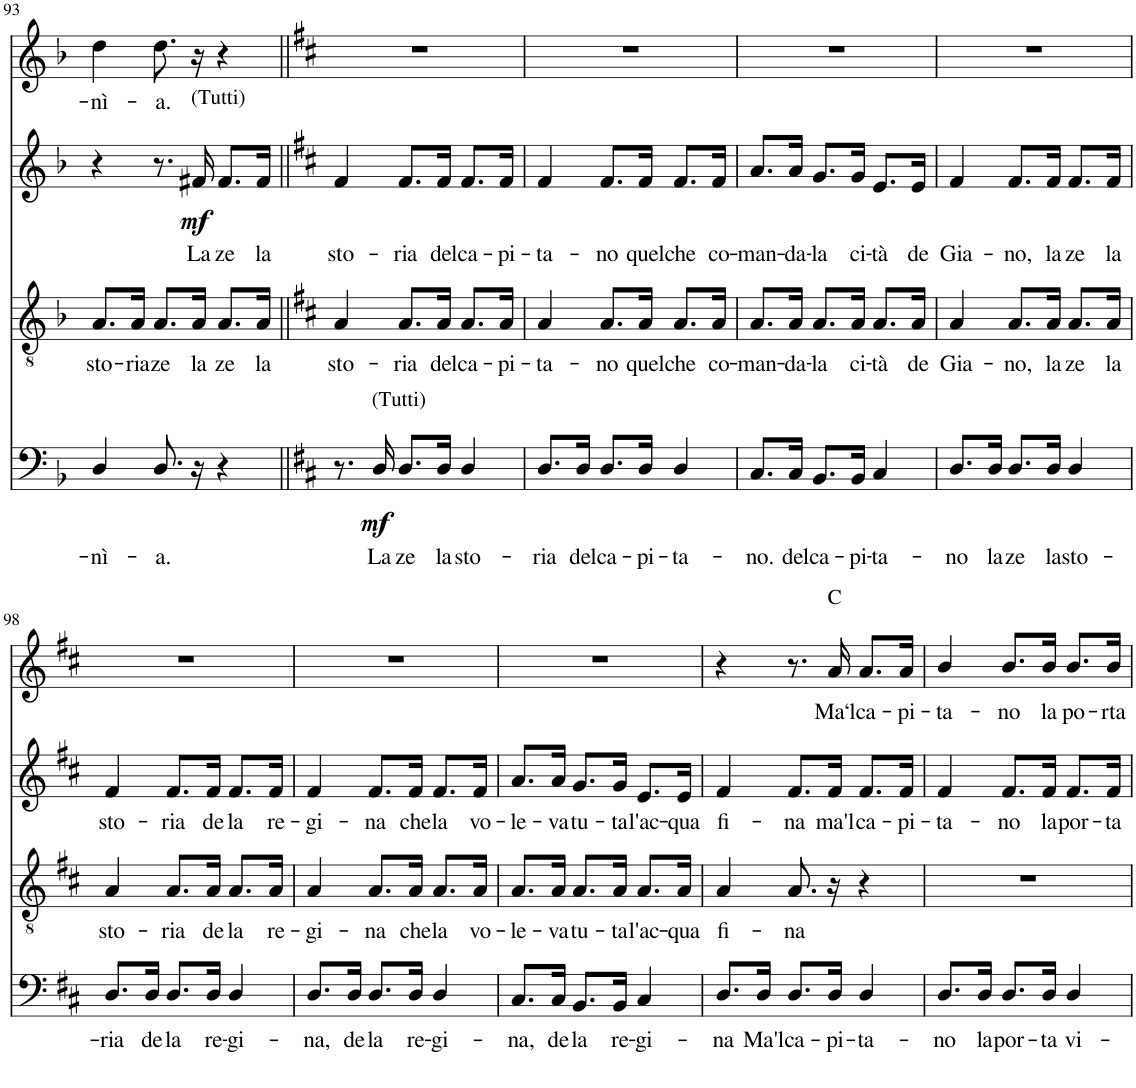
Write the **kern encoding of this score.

**kern	**text	**dynam	**kern	**text	**kern	**text	**dynam	**kern	**text
*part4	*part4	*part4	*part3	*part3	*part2	*part2	*part2	*part1	*part1
*staff4	*staff4	*staff4	*staff3	*staff3	*staff2	*staff2	*staff2	*staff1	*staff1
*I"Bassi	*	*	*I"Tenori	*	*I"Contralti	*	*	*I"Soprani	*
!!LO:PB:g=z
*clefF4	*	*	*clefGv2	*	*clefG2	*	*	*clefG2	*
*k[b-]	*	*	*k[b-]	*	*k[b-]	*	*	*k[b-]	*
*F:	*	*	*F:	*	*F:	*	*	*F:	*
*M3/4	*	*	*M3/4	*	*M3/4	*	*	*M3/4	*
=93	=93	=93	=93	=93	=93	=93	=93	=93	=93
!	!LO:LY:b	!	!	!LO:LY:b	!	!	!	!	!LO:LY:b
4D/	-nì-	.	8.A/L	sto-	4r	.	.	4dd\	-nì-
!	!	!	!	!LO:LY:b	!	!	!	!	!
.	.	.	16A/Jk	-ria	.	.	.	.	.
!	!LO:LY:b	!	!	!LO:LY:b	!	!	!	!	!LO:LY:b
8.D/	-a.	.	8.A/L	ze	8.r	.	.	8.dd\	-a.
!	!	!	!	!	!LO:TX:a:t=(Tutti)	!	!	!	!
!	!	!	!	!LO:LY:b	!	!LO:LY:b	!LO:DY:b	!	!
16r	.	.	16A/Jk	la	16f#X/	La	mf	16r	.
!	!	!	!	!LO:LY:b	!	!LO:LY:b	!	!	!
4r	.	.	8.A/L	ze	8.f#/L	ze	.	4r	.
!	!	!	!	!LO:LY:b	!	!LO:LY:b	!	!	!
.	.	.	16A/Jk	la	16f#/Jk	la	.	.	.
=94||	=94||	=94||	=94||	=94||	=94||	=94||	=94||	=94||	=94||
*k[f#c#]	*	*	*k[f#c#]	*	*k[f#c#]	*	*	*k[f#c#]	*
*D:	*	*	*D:	*	*D:	*	*	*D:	*
!	!	!	!	!LO:LY:b	!	!LO:LY:b	!	!	!
8.r	.	.	4A/	sto-	4f#/	sto-	.	2.r	.
!LO:TX:a:t=(Tutti)	!	!	!	!	!	!	!	!	!
!	!LO:LY:b	!LO:DY:b	!	!	!	!	!	!	!
16D/	La	mf	.	.	.	.	.	.	.
!	!LO:LY:b	!	!	!LO:LY:b	!	!LO:LY:b	!	!	!
8.D/L	ze	.	8.A/L	-ria	8.f#/L	-ria	.	.	.
!	!LO:LY:b	!	!	!LO:LY:b	!	!LO:LY:b	!	!	!
16D/Jk	la	.	16A/Jk	del	16f#/Jk	del	.	.	.
!	!LO:LY:b	!	!	!LO:LY:b	!	!LO:LY:b	!	!	!
4D/	sto-	.	8.A/L	ca-	8.f#/L	ca-	.	.	.
!	!	!	!	!LO:LY:b	!	!LO:LY:b	!	!	!
.	.	.	16A/Jk	-pi-	16f#/Jk	-pi-	.	.	.
=95	=95	=95	=95	=95	=95	=95	=95	=95	=95
!	!LO:LY:b	!	!	!LO:LY:b	!	!LO:LY:b	!	!	!
8.D/L	-ria	.	4A/	-ta-	4f#/	-ta-	.	2.r	.
!	!LO:LY:b	!	!	!	!	!	!	!	!
16D/Jk	del	.	.	.	.	.	.	.	.
!	!LO:LY:b	!	!	!LO:LY:b	!	!LO:LY:b	!	!	!
8.D/L	ca-	.	8.A/L	-no	8.f#/L	-no	.	.	.
!	!LO:LY:b	!	!	!LO:LY:b	!	!LO:LY:b	!	!	!
16D/Jk	-pi-	.	16A/Jk	quel	16f#/Jk	quel	.	.	.
!	!LO:LY:b	!	!	!LO:LY:b	!	!LO:LY:b	!	!	!
4D/	-ta-	.	8.A/L	che	8.f#/L	che	.	.	.
!	!	!	!	!LO:LY:b	!	!LO:LY:b	!	!	!
.	.	.	16A/Jk	co-	16f#/Jk	co-	.	.	.
=96	=96	=96	=96	=96	=96	=96	=96	=96	=96
!	!LO:LY:b	!	!	!LO:LY:b	!	!LO:LY:b	!	!	!
8.C#/L	-no.	.	8.A/L	-man-	8.a/L	-man-	.	2.r	.
!	!LO:LY:b	!	!	!LO:LY:b	!	!LO:LY:b	!	!	!
16C#/Jk	del	.	16A/Jk	-da-	16a/Jk	-da-	.	.	.
!	!LO:LY:b	!	!	!LO:LY:b	!	!LO:LY:b	!	!	!
8.BB/L	ca-	.	8.A/L	-la	8.g/L	-la	.	.	.
!	!LO:LY:b	!	!	!LO:LY:b	!	!LO:LY:b	!	!	!
16BB/Jk	-pi-	.	16A/Jk	ci-	16g/Jk	ci-	.	.	.
!	!LO:LY:b	!	!	!LO:LY:b	!	!LO:LY:b	!	!	!
4C#/	-ta-	.	8.A/L	-tà	8.e/L	-tà	.	.	.
!	!	!	!	!LO:LY:b	!	!LO:LY:b	!	!	!
.	.	.	16A/Jk	de	16e/Jk	de	.	.	.
=97	=97	=97	=97	=97	=97	=97	=97	=97	=97
!	!LO:LY:b	!	!	!LO:LY:b	!	!LO:LY:b	!	!	!
8.D/L	-no	.	4A/	Gia-	4f#/	Gia-	.	2.r	.
!	!LO:LY:b	!	!	!	!	!	!	!	!
16D/Jk	la	.	.	.	.	.	.	.	.
!	!LO:LY:b	!	!	!LO:LY:b	!	!LO:LY:b	!	!	!
8.D/L	ze	.	8.A/L	-no,	8.f#/L	-no,	.	.	.
!	!LO:LY:b	!	!	!LO:LY:b	!	!LO:LY:b	!	!	!
16D/Jk	la	.	16A/Jk	la	16f#/Jk	la	.	.	.
!	!LO:LY:b	!	!	!LO:LY:b	!	!LO:LY:b	!	!	!
4D/	sto-	.	8.A/L	ze	8.f#/L	ze	.	.	.
!	!	!	!	!LO:LY:b	!	!LO:LY:b	!	!	!
.	.	.	16A/Jk	la	16f#/Jk	la	.	.	.
!!LO:LB:g=z
=98	=98	=98	=98	=98	=98	=98	=98	=98	=98
!	!LO:LY:b	!	!	!LO:LY:b	!	!LO:LY:b	!	!	!
8.D/L	-ria	.	4A/	sto-	4f#/	sto-	.	2.r	.
!	!LO:LY:b	!	!	!	!	!	!	!	!
16D/Jk	de	.	.	.	.	.	.	.	.
!	!LO:LY:b	!	!	!LO:LY:b	!	!LO:LY:b	!	!	!
8.D/L	la	.	8.A/L	-ria	8.f#/L	-ria	.	.	.
!	!LO:LY:b	!	!	!LO:LY:b	!	!LO:LY:b	!	!	!
16D/Jk	re-	.	16A/Jk	de	16f#/Jk	de	.	.	.
!	!LO:LY:b	!	!	!LO:LY:b	!	!LO:LY:b	!	!	!
4D/	-gi-	.	8.A/L	la	8.f#/L	la	.	.	.
!	!	!	!	!LO:LY:b	!	!LO:LY:b	!	!	!
.	.	.	16A/Jk	re-	16f#/Jk	re-	.	.	.
=99	=99	=99	=99	=99	=99	=99	=99	=99	=99
!	!LO:LY:b	!	!	!LO:LY:b	!	!LO:LY:b	!	!	!
8.D/L	-na,	.	4A/	-gi-	4f#/	-gi-	.	2.r	.
!	!LO:LY:b	!	!	!	!	!	!	!	!
16D/Jk	de	.	.	.	.	.	.	.	.
!	!LO:LY:b	!	!	!LO:LY:b	!	!LO:LY:b	!	!	!
8.D/L	la	.	8.A/L	-na	8.f#/L	-na	.	.	.
!	!LO:LY:b	!	!	!LO:LY:b	!	!LO:LY:b	!	!	!
16D/Jk	re-	.	16A/Jk	che	16f#/Jk	che	.	.	.
!	!LO:LY:b	!	!	!LO:LY:b	!	!LO:LY:b	!	!	!
4D/	-gi-	.	8.A/L	la	8.f#/L	la	.	.	.
!	!	!	!	!LO:LY:b	!	!LO:LY:b	!	!	!
.	.	.	16A/Jk	vo-	16f#/Jk	vo-	.	.	.
=100	=100	=100	=100	=100	=100	=100	=100	=100	=100
!	!LO:LY:b	!	!	!LO:LY:b	!	!LO:LY:b	!	!	!
8.C#/L	-na,	.	8.A/L	-le-	8.a/L	-le-	.	2.r	.
!	!LO:LY:b	!	!	!LO:LY:b	!	!LO:LY:b	!	!	!
16C#/Jk	de	.	16A/Jk	-va	16a/Jk	-va	.	.	.
!	!LO:LY:b	!	!	!LO:LY:b	!	!LO:LY:b	!	!	!
8.BB/L	la	.	8.A/L	tu-	8.g/L	tu-	.	.	.
!	!LO:LY:b	!	!	!LO:LY:b	!	!LO:LY:b	!	!	!
16BB/Jk	re-	.	16A/Jk	-ta	16g/Jk	-ta	.	.	.
!	!LO:LY:b	!	!	!LO:LY:b	!	!LO:LY:b	!	!	!
4C#/	-gi-	.	8.A/L	l'ac-	8.e/L	l'ac-	.	.	.
!	!	!	!	!LO:LY:b	!	!LO:LY:b	!	!	!
.	.	.	16A/Jk	-qua	16e/Jk	-qua	.	.	.
=101	=101	=101	=101	=101	=101	=101	=101	=101	=101
!	!LO:LY:b	!	!	!LO:LY:b	!	!LO:LY:b	!	!	!
8.D/L	-na	.	4A/	fi-	4f#/	fi-	.	4r	.
!	!LO:LY:b	!	!	!	!	!	!	!	!
16D/Jk	Ma'l	.	.	.	.	.	.	.	.
!	!LO:LY:b	!	!	!LO:LY:b	!	!LO:LY:b	!	!	!
8.D/L	ca-	.	8.A/	-na	8.f#/L	-na	.	8.r	.
!	!	!	!	!	!	!	!	!LO:TX:a:t=C	!
!	!LO:LY:b	!	!	!	!	!LO:LY:b	!	!	!LO:LY:b
16D/Jk	-pi-	.	16r	.	16f#/Jk	ma'l	.	16a/	Ma‘l
!	!LO:LY:b	!	!	!	!	!LO:LY:b	!	!	!LO:LY:b
4D/	-ta-	.	4r	.	8.f#/L	ca-	.	8.a/L	ca-
!	!	!	!	!	!	!LO:LY:b	!	!	!LO:LY:b
.	.	.	.	.	16f#/Jk	-pi-	.	16a/Jk	-pi-
=102	=102	=102	=102	=102	=102	=102	=102	=102	=102
!	!LO:LY:b	!	!	!	!	!LO:LY:b	!	!	!LO:LY:b
8.D/L	-no	.	2.r	.	4f#/	-ta-	.	4b/	-ta-
!	!LO:LY:b	!	!	!	!	!	!	!	!
16D/Jk	la	.	.	.	.	.	.	.	.
!	!LO:LY:b	!	!	!	!	!LO:LY:b	!	!	!LO:LY:b
8.D/L	por-	.	.	.	8.f#/L	-no	.	8.b/L	-no
!	!LO:LY:b	!	!	!	!	!LO:LY:b	!	!	!LO:LY:b
16D/Jk	-ta	.	.	.	16f#/Jk	la	.	16b/Jk	la
!	!LO:LY:b	!	!	!	!	!LO:LY:b	!	!	!LO:LY:b
4D/	vi-	.	.	.	8.f#/L	por-	.	8.b/L	po-
!	!	!	!	!	!	!LO:LY:b	!	!	!LO:LY:b
.	.	.	.	.	16f#/Jk	-ta	.	16b/Jk	-rta
=	=	=	=	=	=	=	=	=	=
*-	*-	*-	*-	*-	*-	*-	*-	*-	*-
